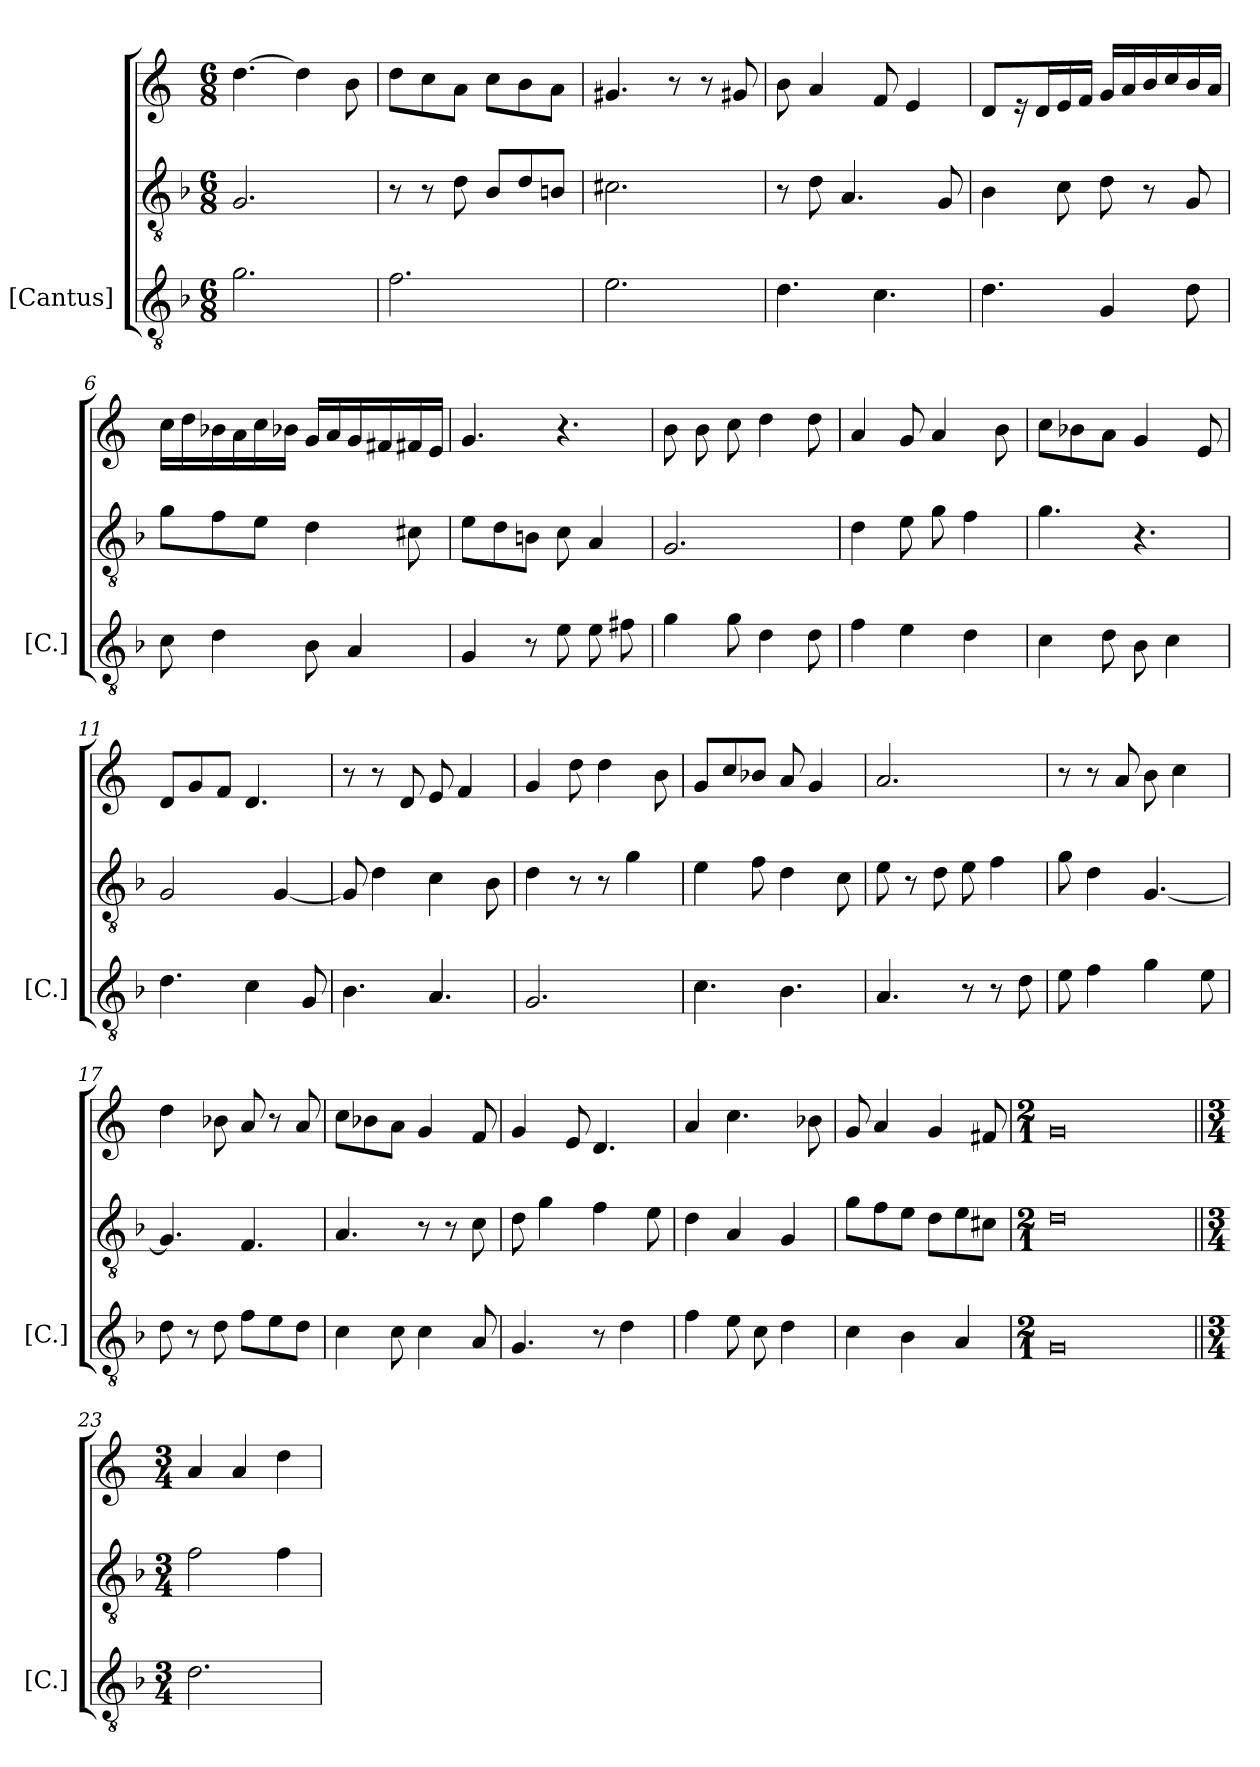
**kern	**kern	**kern
*part1	*part1	*part1
*staff3	*staff2	*staff1
*I"[Cantus]	*	*
*I'[C.]	*	*
*clefGv2	*clefGv2	*clefG2
*k[b-]	*k[b-]	*k[]
*M6/8	*M6/8	*M6/8
=1	=1	=1
2.g\	2.G/	[4.dd\
.	.	4dd\]
.	.	8b\
=2	=2	=2
2.f\	8r	8dd\L
.	8r	8cc\
.	8d\	8a\J
.	8B-/L	8cc\L
.	8d/	8b\
.	8Bn/J	8a\J
=3	=3	=3
2.e\	2.c#X\	4.g#X/
.	.	8r
.	.	8r
.	.	8g#X/
=4	=4	=4
4.d\	8r	8b\
.	8d\	4a/
.	4.A/	.
4.c\	.	8f/
.	.	4e/
.	8G/	.
=5	=5	=5
4.d\	4B-\	8d/L
.	.	16r
.	.	16d/L
.	8c\	16e/
.	.	16f/JJ
4G/	8d\	16g/LL
.	.	16a/
.	8r	16b/
.	.	16cc/
8d\	8G/	16b/
.	.	16a/JJ
=6	=6	=6
8c\	8g\L	16cc\LL
.	.	16dd\
4d\	8f\	16b-X\
.	.	16a\
.	8e\J	16cc\
.	.	16b-X\JJ
8B-\	4d\	16g/LL
.	.	16a/
4A/	.	16g/
.	.	16f#X/
.	8c#X\	16f#X/
.	.	16e/JJ
=7	=7	=7
4G/	8e\L	4.g/
.	8d\	.
8r	8Bn\J	.
8e\	8c\	4.r
8e\	4A/	.
8f#X\	.	.
=8	=8	=8
4g\	2.G/	8b\
.	.	8b\
8g\	.	8cc\
4d\	.	4dd\
8d\	.	8dd\
=9	=9	=9
4f\	4d\	4a/
4e\	8e\	8g/
.	8g\	4a/
4d\	4f\	.
.	.	8b\
=10	=10	=10
4c\	4.g\	8cc\L
.	.	8b-X\
8d\	.	8a\J
8B-\	4.r	4g/
4c\	.	.
.	.	8e/
=11	=11	=11
4.d\	2G/	8d/L
.	.	8g/
.	.	8f/J
4c\	.	4.d/
.	[4G/	.
8G/	.	.
=12	=12	=12
4.B-\	8G/]	8r
.	4d\	8r
.	.	8d/
4.A/	4c\	8e/
.	.	4f/
.	8B-\	.
=13	=13	=13
2.G/	4d\	4g/
.	8r	8dd\
.	8r	4dd\
.	4g\	.
.	.	8b\
=14	=14	=14
4.c\	4e\	8g/L
.	.	8cc/
.	8f\	8b-X/J
4.B-\	4d\	8a/
.	.	4g/
.	8c\	.
=15	=15	=15
4.A/	8e\	2.a/
.	8r	.
.	8d\	.
8r	8e\	.
8r	4f\	.
8d\	.	.
=16	=16	=16
8e\	8g\	8r
4f\	4d\	8r
.	.	8a/
4g\	[4.G/	8b\
.	.	4cc\
8e\	.	.
=17	=17	=17
8d\	4.G/]	4dd\
8r	.	.
8d\	.	8b-X\
8f\L	4.F/	8a/
8e\	.	8r
8d\J	.	8a/
=18	=18	=18
4c\	4.A/	8cc\L
.	.	8b-X\
8c\	.	8a\J
4c\	8r	4g/
.	8r	.
8A/	8c\	8f/
=19	=19	=19
4.G/	8d\	4g/
.	4g\	.
.	.	8e/
8r	4f\	4.d/
4d\	.	.
.	8e\	.
=20	=20	=20
4f\	4d\	4a/
8e\	4A/	4.cc\
8c\	.	.
4d\	4G/	.
.	.	8b-X\
=21	=21	=21
4c\	8g\L	8g/
.	8f\	4a/
4B-\	8e\J	.
.	8d\L	4g/
4A/	8e\	.
.	8c#X\J	8f#X/
=22	=22	=22
*M2/1	*M2/1	*M2/1
0G	0d	0g
=23||	=23||	=23||
*M3/4	*M3/4	*M3/4
2.d\	2f\	4a/
.	.	4a/
.	4f\	4dd\
=	=	=
*-	*-	*-
